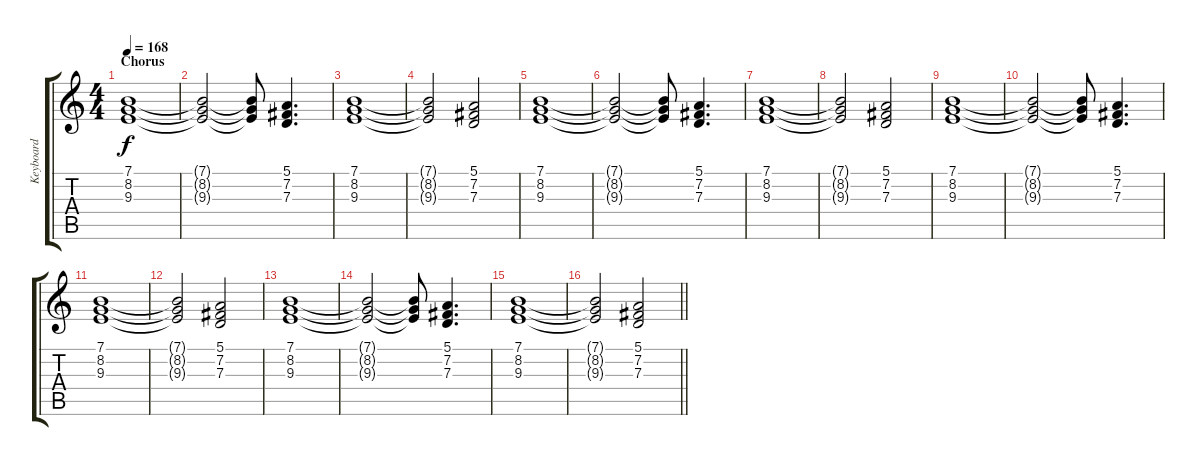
\track ("Keyboard" "Keyboard") {instrument stringensemble1}
\staff {score tabs}
\tuning (E4 B3 G3 D3 A2 E2) {hide}
\ts (4 4)
\section ("" "Chorus")
\tempo 168
\clef g2
\ks c
(7.1 8.2 9.3).1{dy f} |
(7.1{t} 8.2{t} 9.3{t}).2 (7.1{t} 8.2{t} 9.3{t}).8 (5.1 7.2 7.3).4{d} |
(7.1 8.2 9.3).1 |
(7.1{t} 8.2{t} 9.3{t}).2 (5.1 7.2 7.3).2 |
(7.1 8.2 9.3).1 |
(7.1{t} 8.2{t} 9.3{t}).2 (7.1{t} 8.2{t} 9.3{t}).8 (5.1 7.2 7.3).4{d} |
(7.1 8.2 9.3).1 |
(7.1{t} 8.2{t} 9.3{t}).2 (5.1 7.2 7.3).2 |
(7.1 8.2 9.3).1 |
(7.1{t} 8.2{t} 9.3{t}).2 (7.1{t} 8.2{t} 9.3{t}).8 (5.1 7.2 7.3).4{d} |
(7.1 8.2 9.3).1 |
(7.1{t} 8.2{t} 9.3{t}).2 (5.1 7.2 7.3).2 |
(7.1 8.2 9.3).1 |
(7.1{t} 8.2{t} 9.3{t}).2 (7.1{t} 8.2{t} 9.3{t}).8 (5.1 7.2 7.3).4{d} |
(7.1 8.2 9.3).1 |
\barLineRight lightlight
(7.1{t} 8.2{t} 9.3{t}).2 (5.1 7.2 7.3).2
